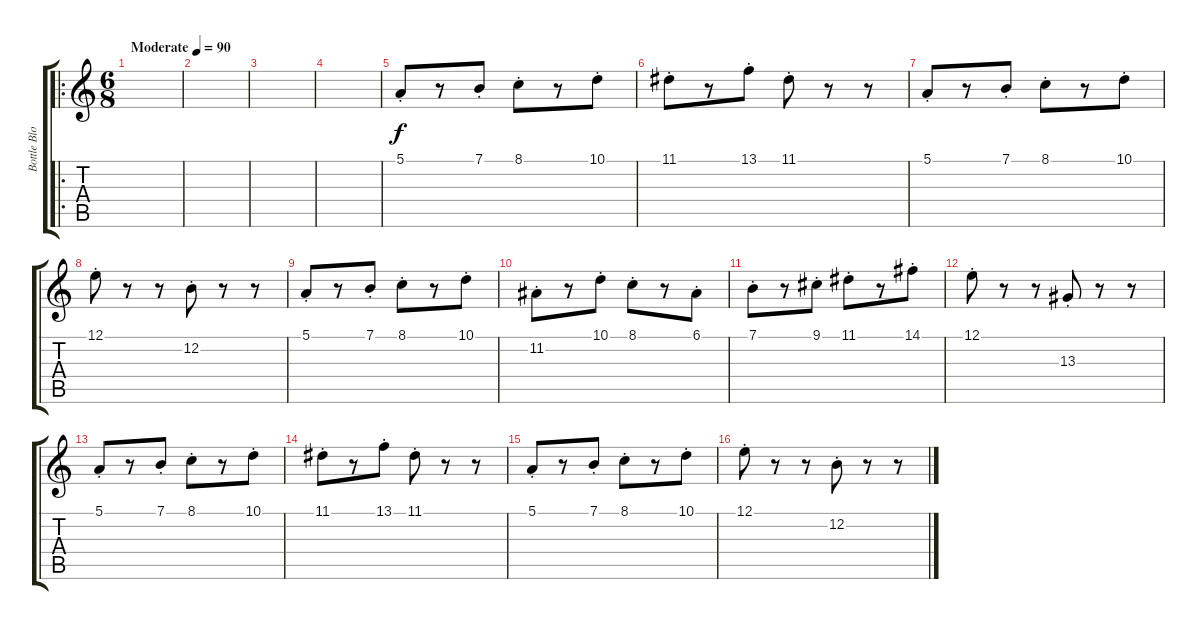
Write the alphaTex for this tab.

\track ("Bottle Blow" "Bottle Blo") {instrument blownbottle}
\staff {score tabs}
\tuning (E4 B3 G3 D3 A2 E2) {hide}
\ro
\ts (6 8)
\tempo (90 "Moderate")
\clef g2
\ks c
|
|
|
|
5.1{st}.8 r.8 7.1{st}.8 8.1{st}.8 r.8 10.1{st}.8 |
11.1{st}.8 r.8 13.1{st}.8 11.1{st}.8 r.8 r.8 |
5.1{st}.8 r.8 7.1{st}.8 8.1{st}.8 r.8 10.1{st}.8 |
12.1{st}.8 r.8 r.8 12.2{st}.8 r.8 r.8 |
5.1{st}.8 r.8 7.1{st}.8 8.1{st}.8 r.8 10.1{st}.8 |
11.2{st}.8 r.8 10.1{st}.8 8.1{st}.8 r.8 6.1{st}.8 |
7.1{st}.8 r.8 9.1{st}.8 11.1{st}.8 r.8 14.1{st}.8 |
12.1{st}.8 r.8 r.8 13.3{st}.8 r.8 r.8 |
5.1{st}.8 r.8 7.1{st}.8 8.1{st}.8 r.8 10.1{st}.8 |
11.1{st}.8 r.8 13.1{st}.8 11.1{st}.8 r.8 r.8 |
5.1{st}.8 r.8 7.1{st}.8 8.1{st}.8 r.8 10.1{st}.8 |
12.1{st}.8 r.8 r.8 12.2{st}.8 r.8 r.8
